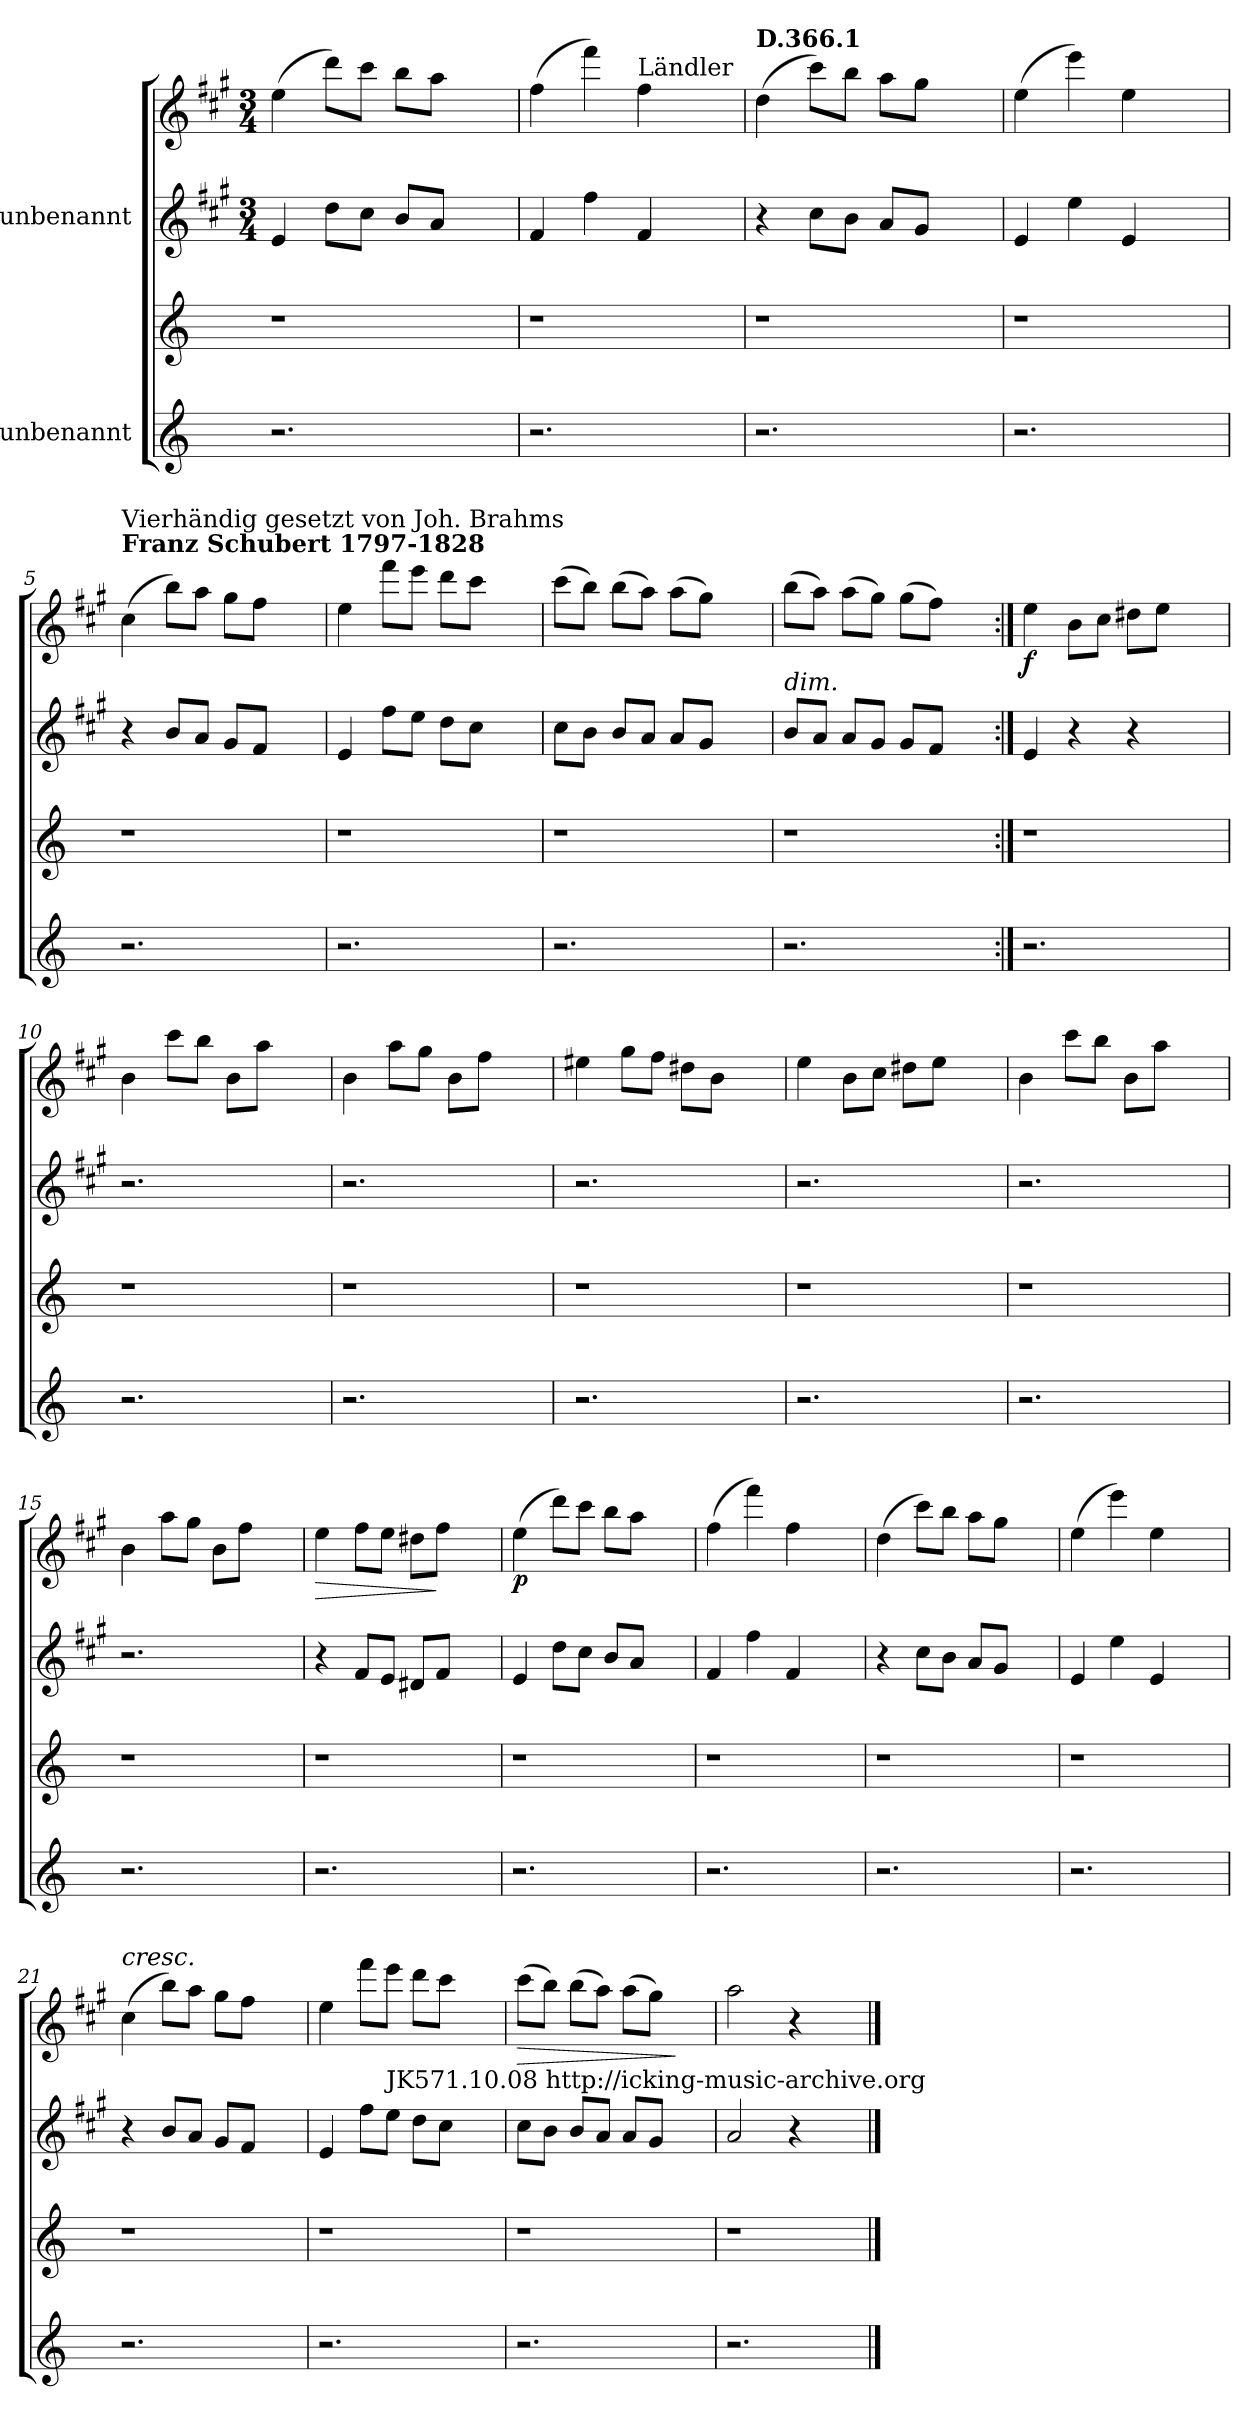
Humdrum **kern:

**kern	**kern	**kern	**kern	**dynam
*part2	*part2	*part1	*part1	*part1
*staff4	*staff3	*staff2	*staff1	*staff1/2
*I"unbenannt	*	*I"unbenannt	*	*
*clefG2	*clefG2	*clefG2	*clefG2	*
*k[]	*k[]	*k[f#c#g#]	*k[f#c#g#]	*
*	*	*M3/4	*M3/4	*
=1	=1	=1	=1	=1
2.r	1r	4e/	(4ee\	.
.	.	8dd\L	8ddd\L)	.
.	.	8cc#\J	8ccc#\J	.
.	.	8b/L	8bb\L	.
.	.	8a/J	8aa\J	.
4ryy	.	4ryy	4ryy	.
=2	=2	=2	=2	=2
2.r	1r	4f#/	(4ff#\	.
.	.	4ff#\	4fff#\)	.
!	!	!	!LO:TX:a:t=Ländler	!
.	.	4f#/	4ff#\	.
4ryy	.	4ryy	4ryy	.
=3	=3	=3	=3	=3
!	!	!	!LO:TX:a:B:t=D.366.1	!
2.r	1r	4r	(4dd\	.
.	.	8cc#\L	8ccc#\L)	.
.	.	8b\J	8bb\J	.
.	.	8a/L	8aa\L	.
.	.	8g#/J	8gg#\J	.
4ryy	.	4ryy	4ryy	.
=4	=4	=4	=4	=4
2.r	1r	4e/	(4ee\	.
.	.	4ee\	4eee\)	.
.	.	4e/	4ee\	.
4ryy	.	4ryy	4ryy	.
=5	=5	=5	=5	=5
!	!	!	!LO:TX:a:B:t=Franz Schubert 1797-1828	!
!	!	!	!LO:TX:a:t=Vierhändig gesetzt von Joh. Brahms	!
2.r	1r	4r	(4cc#\	.
.	.	8b/L	8bb\L)	.
.	.	8a/J	8aa\J	.
.	.	8g#/L	8gg#\L	.
.	.	8f#/J	8ff#\J	.
4ryy	.	4ryy	4ryy	.
!!LO:LB:g=z
=6	=6	=6	=6	=6
2.r	1r	4e/	4ee\	.
.	.	8ff#\L	8fff#\L	.
.	.	8ee\J	8eee\J	.
.	.	8dd\L	8ddd\L	.
.	.	8cc#\J	8ccc#\J	.
4ryy	.	4ryy	4ryy	.
=7	=7	=7	=7	=7
2.r	1r	8cc#\L	(8ccc#\L	.
.	.	8b\J	8bb\J)	.
.	.	8b/L	(8bb\L	.
.	.	8a/J	8aa\J)	.
.	.	8a/L	(8aa\L	.
.	.	8g#/J	8gg#\J)	.
4ryy	.	4ryy	4ryy	.
=8	=8	=8	=8	=8
!	!	!LO:TX:a:i:t=dim.	!	!
2.r	1r	8b/L	(8bb\L	.
.	.	8a/J	8aa\J)	.
.	.	8a/L	(8aa\L	.
.	.	8g#/J	8gg#\J)	.
.	.	8g#/L	(8gg#\L	.
.	.	8f#/J	8ff#\J)	.
4ryy	.	4ryy	4ryy	.
=9:|!	=9:|!	=9:|!	=9:|!	=9:|!
!	!	!	!	!LO:DY:b
2.r	1r	4e/	4ee\	f
.	.	4r	8b\L	.
.	.	.	8cc#\J	.
.	.	4r	8dd#X\L	.
.	.	.	8ee\J	.
4ryy	.	4ryy	4ryy	.
!!LO:LB:g=z
=10	=10	=10	=10	=10
2.r	1r	2.r	4b\	.
.	.	.	8ccc#\L	.
.	.	.	8bb\J	.
.	.	.	8b\L	.
.	.	.	8aa\J	.
4ryy	.	4ryy	4ryy	.
!!LO:PB:g=z
=11	=11	=11	=11	=11
2.r	1r	2.r	4b\	.
.	.	.	8aa\L	.
.	.	.	8gg#\J	.
.	.	.	8b\L	.
.	.	.	8ff#\J	.
4ryy	.	4ryy	4ryy	.
=12	=12	=12	=12	=12
2.r	1r	2.r	4ee#X\	.
.	.	.	8gg#\L	.
.	.	.	8ff#\J	.
.	.	.	8dd#X\L	.
.	.	.	8b\J	.
4ryy	.	4ryy	4ryy	.
=13	=13	=13	=13	=13
2.r	1r	2.r	4ee\	.
.	.	.	8b\L	.
.	.	.	8cc#\J	.
.	.	.	8dd#X\L	.
.	.	.	8ee\J	.
4ryy	.	4ryy	4ryy	.
=14	=14	=14	=14	=14
2.r	1r	2.r	4b\	.
.	.	.	8ccc#\L	.
.	.	.	8bb\J	.
.	.	.	8b\L	.
.	.	.	8aa\J	.
4ryy	.	4ryy	4ryy	.
!!LO:LB:g=z
=15	=15	=15	=15	=15
2.r	1r	2.r	4b\	.
.	.	.	8aa\L	.
.	.	.	8gg#\J	.
.	.	.	8b\L	.
.	.	.	8ff#\J	.
4ryy	.	4ryy	4ryy	.
!!LO:LB:g=z
=16	=16	=16	=16	=16
!	!	!	!	!LO:HP:b
2.r	1r	4r	4ee\	>
.	.	8f#/L	8ff#\L	.
.	.	8e/J	8ee\J	.
.	.	8d#X/L	8dd#X\L	.
.	.	8f#/J	8ff#\J	]
4ryy	.	4ryy	4ryy	.
=17	=17	=17	=17	=17
!	!	!	!	!LO:DY:b
2.r	1r	4e/	(4ee\	p
.	.	8dd\L	8ddd\L)	.
.	.	8cc#\J	8ccc#\J	.
.	.	8b/L	8bb\L	.
.	.	8a/J	8aa\J	.
4ryy	.	4ryy	4ryy	.
=18	=18	=18	=18	=18
2.r	1r	4f#/	(4ff#\	.
.	.	4ff#\	4fff#\)	.
.	.	4f#/	4ff#\	.
4ryy	.	4ryy	4ryy	.
=19	=19	=19	=19	=19
2.r	1r	4r	(4dd\	.
.	.	8cc#\L	8ccc#\L)	.
.	.	8b\J	8bb\J	.
.	.	8a/L	8aa\L	.
.	.	8g#/J	8gg#\J	.
4ryy	.	4ryy	4ryy	.
=20	=20	=20	=20	=20
2.r	1r	4e/	(4ee\	.
.	.	4ee\	4eee\)	.
.	.	4e/	4ee\	.
4ryy	.	4ryy	4ryy	.
!!LO:PB:g=z
=21	=21	=21	=21	=21
!	!	!	!LO:TX:a:i:t=cresc.	!
2.r	1r	4r	(4cc#\	.
.	.	8b/L	8bb\L)	.
.	.	8a/J	8aa\J	.
.	.	8g#/L	8gg#\L	.
.	.	8f#/J	8ff#\J	.
4ryy	.	4ryy	4ryy	.
=22	=22	=22	=22	=22
2.r	1r	4e/	4ee\	.
.	.	8ff#\L	8fff#\L	.
!	!	!LO:TX:a:t=JK571.10.08 http&colon;//icking-music-archive.org	!	!
.	.	8ee\J	8eee\J	.
.	.	8dd\L	8ddd\L	.
.	.	8cc#\J	8ccc#\J	.
4ryy	.	4ryy	4ryy	.
=23	=23	=23	=23	=23
!	!	!	!	!LO:HP:b
2.r	1r	8cc#\L	(8ccc#\L	>
.	.	8b\J	8bb\J)	.
.	.	8b/L	(8bb\L	.
.	.	8a/J	8aa\J)	.
.	.	8a/L	(8aa\L	.
.	.	8g#/J	8gg#\J)	.
4ryy	.	4ryy	4ryy	]
=24	=24	=24	=24	=24
2.r	1r	2a/	2aa\	.
.	.	4r	4r	.
4ryy	.	4ryy	4ryy	.
==	==	==	==	==
*-	*-	*-	*-	*-
